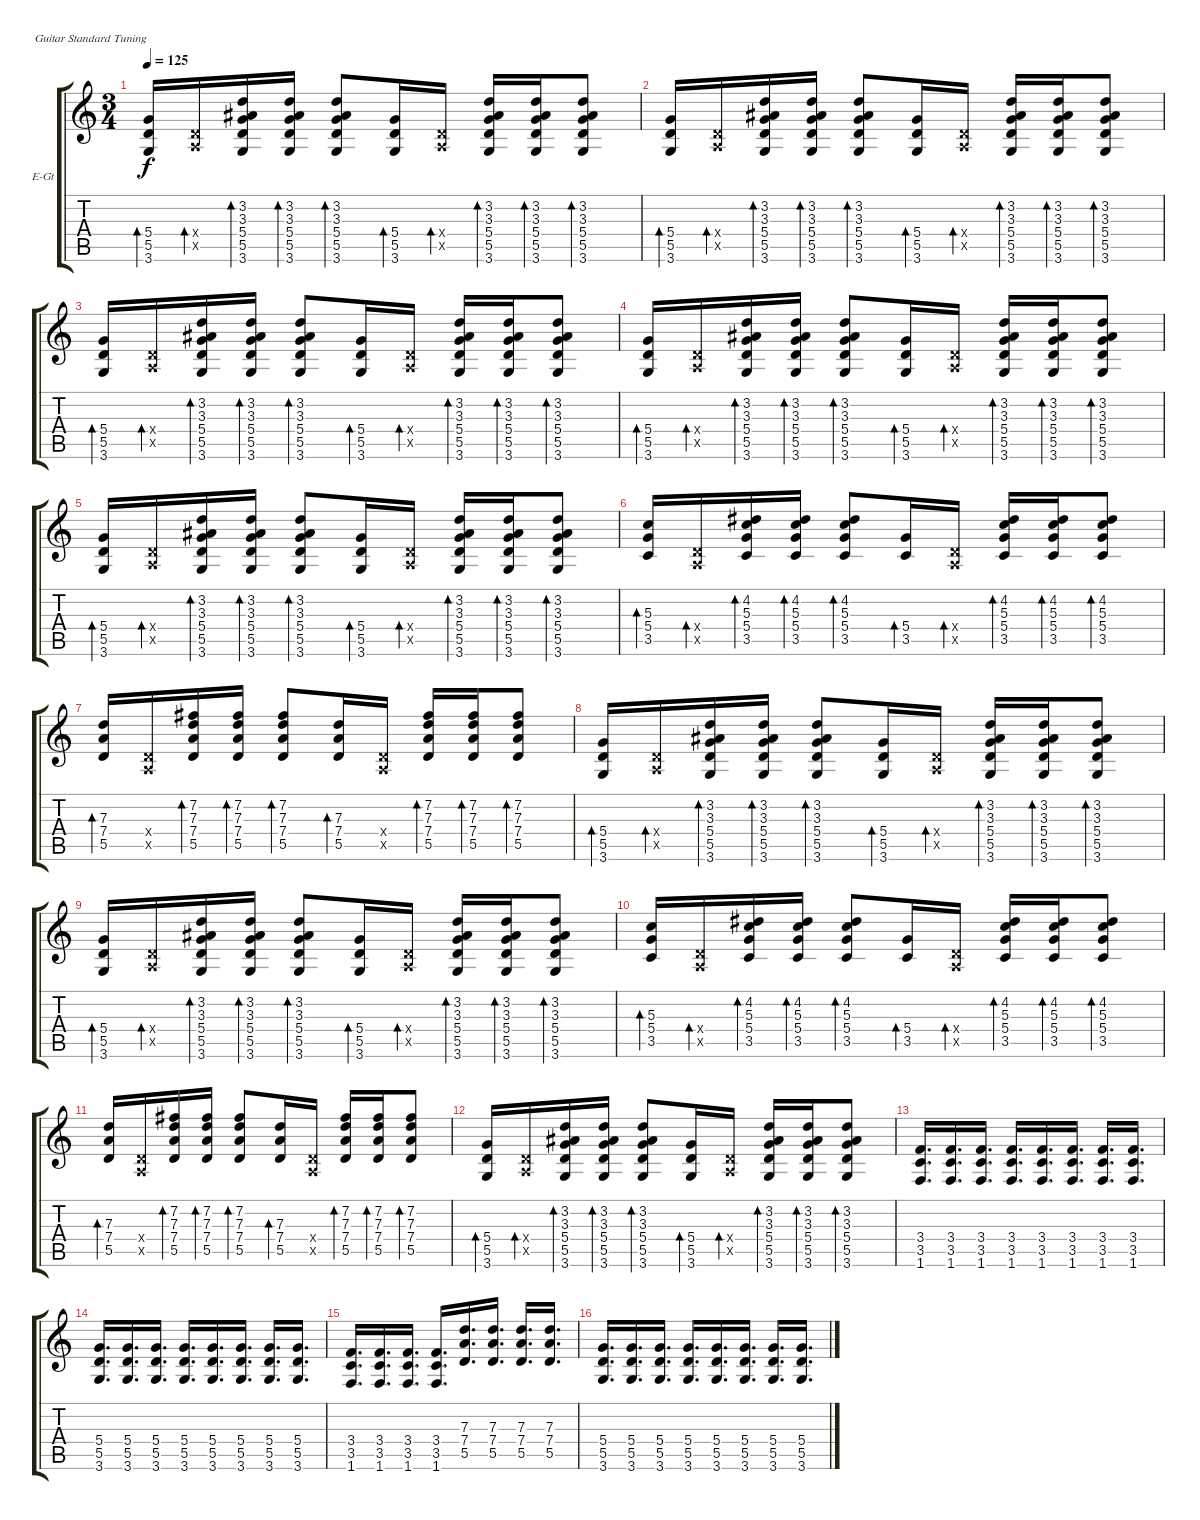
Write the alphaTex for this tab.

\defaultSystemsLayout 4
\bracketExtendMode groupsimilarinstruments
\firstSystemTrackNameOrientation horizontal
\otherSystemsTrackNameOrientation horizontal
\track ("Electric Guitar" "E-Gt") {instrument electricguitarclean}
\staff {score tabs}
\tuning (E4 B3 G3 D3 A2 E2)
\ts (3 4)
\tempo 125
\clef g2
\scale
0.485477
\ks c
(5.4 5.5 3.6).16{bd 63 dy f instrument electricguitarclean} (0.4{x} 0.5{x}).16{bd 63} (5.4 5.5 3.6 3.3 3.2).16{bd 63} (5.4 5.5 3.6 3.3 3.2).16{bd 63} (5.4 5.5 3.6 3.3 3.2).8{bd 63} (5.4 5.5 3.6).16{bd 63} (0.4{x} 0.5{x}).16{bd 63} (5.4 5.5 3.6 3.3 3.2).16{bd 63} (5.4 5.5 3.6 3.3 3.2).16{bd 63} (5.4 5.5 3.6 3.3 3.2).8{bd 63} |
\scale
0.257261 (5.4 5.5 3.6).16{bd 63} (0.4{x} 0.5{x}).16{bd 63} (5.4 5.5 3.6 3.3 3.2).16{bd 63} (5.4 5.5 3.6 3.3 3.2).16{bd 63} (5.4 5.5 3.6 3.3 3.2).8{bd 63} (5.4 5.5 3.6).16{bd 63} (0.4{x} 0.5{x}).16{bd 63} (5.4 5.5 3.6 3.3 3.2).16{bd 63} (5.4 5.5 3.6 3.3 3.2).16{bd 63} (5.4 5.5 3.6 3.3 3.2).8{bd 63} |
\scale
0.257261 (5.4 5.5 3.6).16{bd 63} (0.4{x} 0.5{x}).16{bd 63} (5.4 5.5 3.6 3.3 3.2).16{bd 63} (5.4 5.5 3.6 3.3 3.2).16{bd 63} (5.4 5.5 3.6 3.3 3.2).8{bd 63} (5.4 5.5 3.6).16{bd 63} (0.4{x} 0.5{x}).16{bd 63} (5.4 5.5 3.6 3.3 3.2).16{bd 63} (5.4 5.5 3.6 3.3 3.2).16{bd 63} (5.4 5.5 3.6 3.3 3.2).8{bd 63} |
\scale
0.333333 (5.4 5.5 3.6).16{bd 63} (0.4{x} 0.5{x}).16{bd 63} (5.4 5.5 3.6 3.3 3.2).16{bd 63} (5.4 5.5 3.6 3.3 3.2).16{bd 63} (5.4 5.5 3.6 3.3 3.2).8{bd 63} (5.4 5.5 3.6).16{bd 63} (0.4{x} 0.5{x}).16{bd 63} (5.4 5.5 3.6 3.3 3.2).16{bd 63} (5.4 5.5 3.6 3.3 3.2).16{bd 63} (5.4 5.5 3.6 3.3 3.2).8{bd 63} |
\scale
0.333333 (5.4 5.5 3.6).16{bd 63} (0.4{x} 0.5{x}).16{bd 63} (5.4 5.5 3.6 3.3 3.2).16{bd 63} (5.4 5.5 3.6 3.3 3.2).16{bd 63} (5.4 5.5 3.6 3.3 3.2).8{bd 63} (5.4 5.5 3.6).16{bd 63} (0.4{x} 0.5{x}).16{bd 63} (5.4 5.5 3.6 3.3 3.2).16{bd 63} (5.4 5.5 3.6 3.3 3.2).16{bd 63} (5.4 5.5 3.6 3.3 3.2).8{bd 63} |
\scale
0.333333 (5.4 3.5 5.3).16{bd 63} (0.4{x} 0.5{x}).16{bd 63} (5.4 3.5 5.3 4.2).16{bd 63} (5.4 3.5 5.3 4.2).16{bd 63} (5.4 3.5 5.3 4.2).8{bd 63} (5.4 3.5).16{bd 63} (0.4{x} 0.5{x}).16{bd 63} (5.4 3.5 5.3 4.2).16{bd 63} (5.4 3.5 5.3 4.2).16{bd 63} (5.4 3.5 5.3 4.2).8{bd 63} |
\scale
0.333333 (5.5 7.4 7.3).16{bd 119} (0.4{x} 0.5{x}).16 (5.5 7.4 7.3 7.2).16{bd 119} (5.5 7.4 7.3 7.2).16{bd 60} (5.5 7.4 7.3 7.2).8{bd 119} (5.5 7.4 7.3).16{bd 119} (0.5{x} 0.4{x}).16 (5.5 7.4 7.3 7.2).16{bd 119} (5.5 7.4 7.3 7.2).16{bd 60} (5.5 7.4 7.3 7.2).8{bd 119} |
\scale
0.333333 (5.4 5.5 3.6).16{bd 63} (0.4{x} 0.5{x}).16{bd 63} (5.4 5.5 3.6 3.3 3.2).16{bd 63} (5.4 5.5 3.6 3.3 3.2).16{bd 63} (5.4 5.5 3.6 3.3 3.2).8{bd 63} (5.4 5.5 3.6).16{bd 63} (0.4{x} 0.5{x}).16{bd 63} (5.4 5.5 3.6 3.3 3.2).16{bd 63} (5.4 5.5 3.6 3.3 3.2).16{bd 63} (5.4 5.5 3.6 3.3 3.2).8{bd 63} |
\scale
0.333333 (5.4 5.5 3.6).16{bd 63} (0.4{x} 0.5{x}).16{bd 63} (5.4 5.5 3.6 3.3 3.2).16{bd 63} (5.4 5.5 3.6 3.3 3.2).16{bd 63} (5.4 5.5 3.6 3.3 3.2).8{bd 63} (5.4 5.5 3.6).16{bd 63} (0.4{x} 0.5{x}).16{bd 63} (5.4 5.5 3.6 3.3 3.2).16{bd 63} (5.4 5.5 3.6 3.3 3.2).16{bd 63} (5.4 5.5 3.6 3.3 3.2).8{bd 63} |
\scale
0.333333 (5.4 3.5 5.3).16{bd 63} (0.4{x} 0.5{x}).16{bd 63} (5.4 3.5 5.3 4.2).16{bd 63} (5.4 3.5 5.3 4.2).16{bd 63} (5.4 3.5 5.3 4.2).8{bd 63} (5.4 3.5).16{bd 63} (0.4{x} 0.5{x}).16{bd 63} (5.4 3.5 5.3 4.2).16{bd 63} (5.4 3.5 5.3 4.2).16{bd 63} (5.4 3.5 5.3 4.2).8{bd 63} |
\scale
0.333333 (5.5 7.4 7.3).16{bd 119} (0.4{x} 0.5{x}).16 (5.5 7.4 7.3 7.2).16{bd 119} (5.5 7.4 7.3 7.2).16{bd 60} (5.5 7.4 7.3 7.2).8{bd 119} (5.5 7.4 7.3).16{bd 119} (0.5{x} 0.4{x}).16 (5.5 7.4 7.3 7.2).16{bd 119} (5.5 7.4 7.3 7.2).16{bd 60} (5.5 7.4 7.3 7.2).8{bd 119} |
\scale
0.333333 (5.4 5.5 3.6).16{bd 63} (0.4{x} 0.5{x}).16{bd 63} (5.4 5.5 3.6 3.3 3.2).16{bd 63} (5.4 5.5 3.6 3.3 3.2).16{bd 63} (5.4 5.5 3.6 3.3 3.2).8{bd 63} (5.4 5.5 3.6).16{bd 63} (0.4{x} 0.5{x}).16{bd 63} (5.4 5.5 3.6 3.3 3.2).16{bd 63} (5.4 5.5 3.6 3.3 3.2).16{bd 63} (5.4 5.5 3.6 3.3 3.2).8{bd 63} |
\scale
0.333333 (3.5 1.6 3.4).16{d} (3.5 1.6 3.4).16{d} (3.5 1.6 3.4).16{d} (3.5 1.6 3.4).16{d} (3.5 1.6 3.4).16{d} (3.5 1.6 3.4).16{d} (3.5 1.6 3.4).16{d} (3.5 1.6 3.4).16{d} |
\scale
0.333333 (5.5 3.6 5.4).16{d} (5.5 3.6 5.4).16{d} (5.5 3.6 5.4).16{d} (5.5 3.6 5.4).16{d} (5.5 3.6 5.4).16{d} (5.5 3.6 5.4).16{d} (5.5 3.6 5.4).16{d} (5.5 3.6 5.4).16{d} |
\scale
0.333333 (3.5 1.6 3.4).16{d} (3.5 1.6 3.4).16{d} (3.5 1.6 3.4).16{d} (3.5 1.6 3.4).16{d} (5.5 7.4 7.3).16{d} (5.5 7.4 7.3).16{d} (5.5 7.4 7.3).16{d} (5.5 7.4 7.3).16{d} |
\scale
0.333333 (5.5 3.6 5.4).16{d} (5.5 3.6 5.4).16{d} (5.5 3.6 5.4).16{d} (5.5 3.6 5.4).16{d} (5.5 3.6 5.4).16{d} (5.5 3.6 5.4).16{d} (5.5 3.6 5.4).16{d} (5.5 3.6 5.4).16{d}
